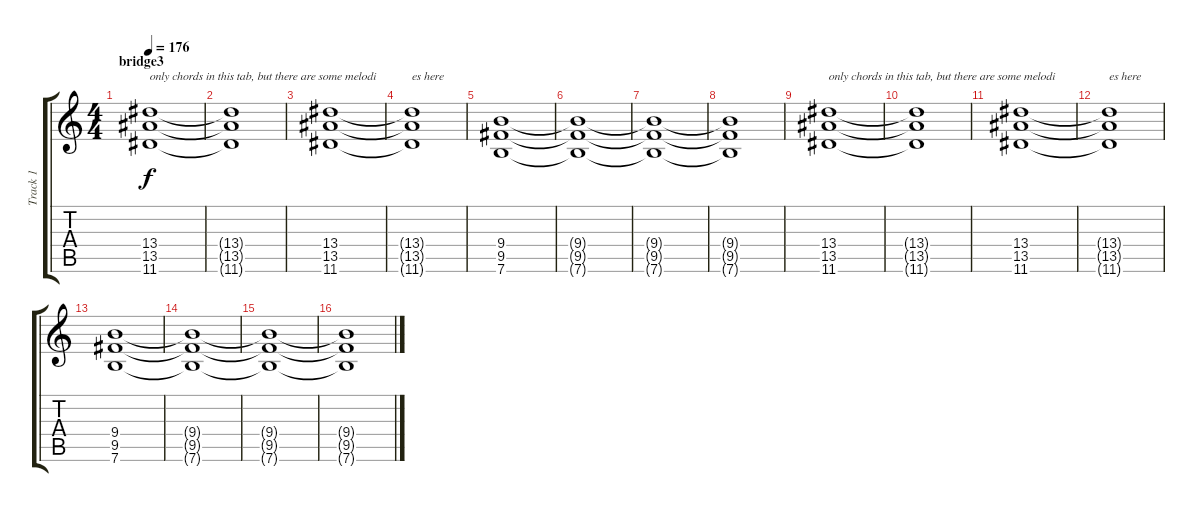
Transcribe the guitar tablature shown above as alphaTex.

\track ("Track 1" "Track 1") {instrument overdrivenguitar}
\staff {score tabs}
\tuning (E4 B3 G3 D3 A2 E2) {hide}
\ts (4 4)
\section ("" "bridge3")
\tempo 176
\clef g2
\ks c
(13.4 13.5 11.6).1{txt "only chords in this tab, but there are some melodi" dy f volume 14 instrument overdrivenguitar} |
(13.4{t} 13.5{t} 11.6{t}).1 |
(13.4 13.5 11.6).1 |
(13.4{t} 13.5{t} 11.6{t}).1{txt "es here"} |
(9.4 9.5 7.6).1 |
(9.4{t} 9.5{t} 7.6{t}).1 |
(9.4{t} 9.5{t} 7.6{t}).1{volume 14 instrument overdrivenguitar} |
(9.4{t} 9.5{t} 7.6{t}).1 |
(13.4 13.5 11.6).1{txt "only chords in this tab, but there are some melodi" volume 14 instrument overdrivenguitar} |
(13.4{t} 13.5{t} 11.6{t}).1 |
(13.4 13.5 11.6).1 |
(13.4{t} 13.5{t} 11.6{t}).1{txt "es here"} |
(9.4 9.5 7.6).1 |
(9.4{t} 9.5{t} 7.6{t}).1 |
(9.4{t} 9.5{t} 7.6{t}).1{volume 14 instrument overdrivenguitar} |
(9.4{t} 9.5{t} 7.6{t}).1
